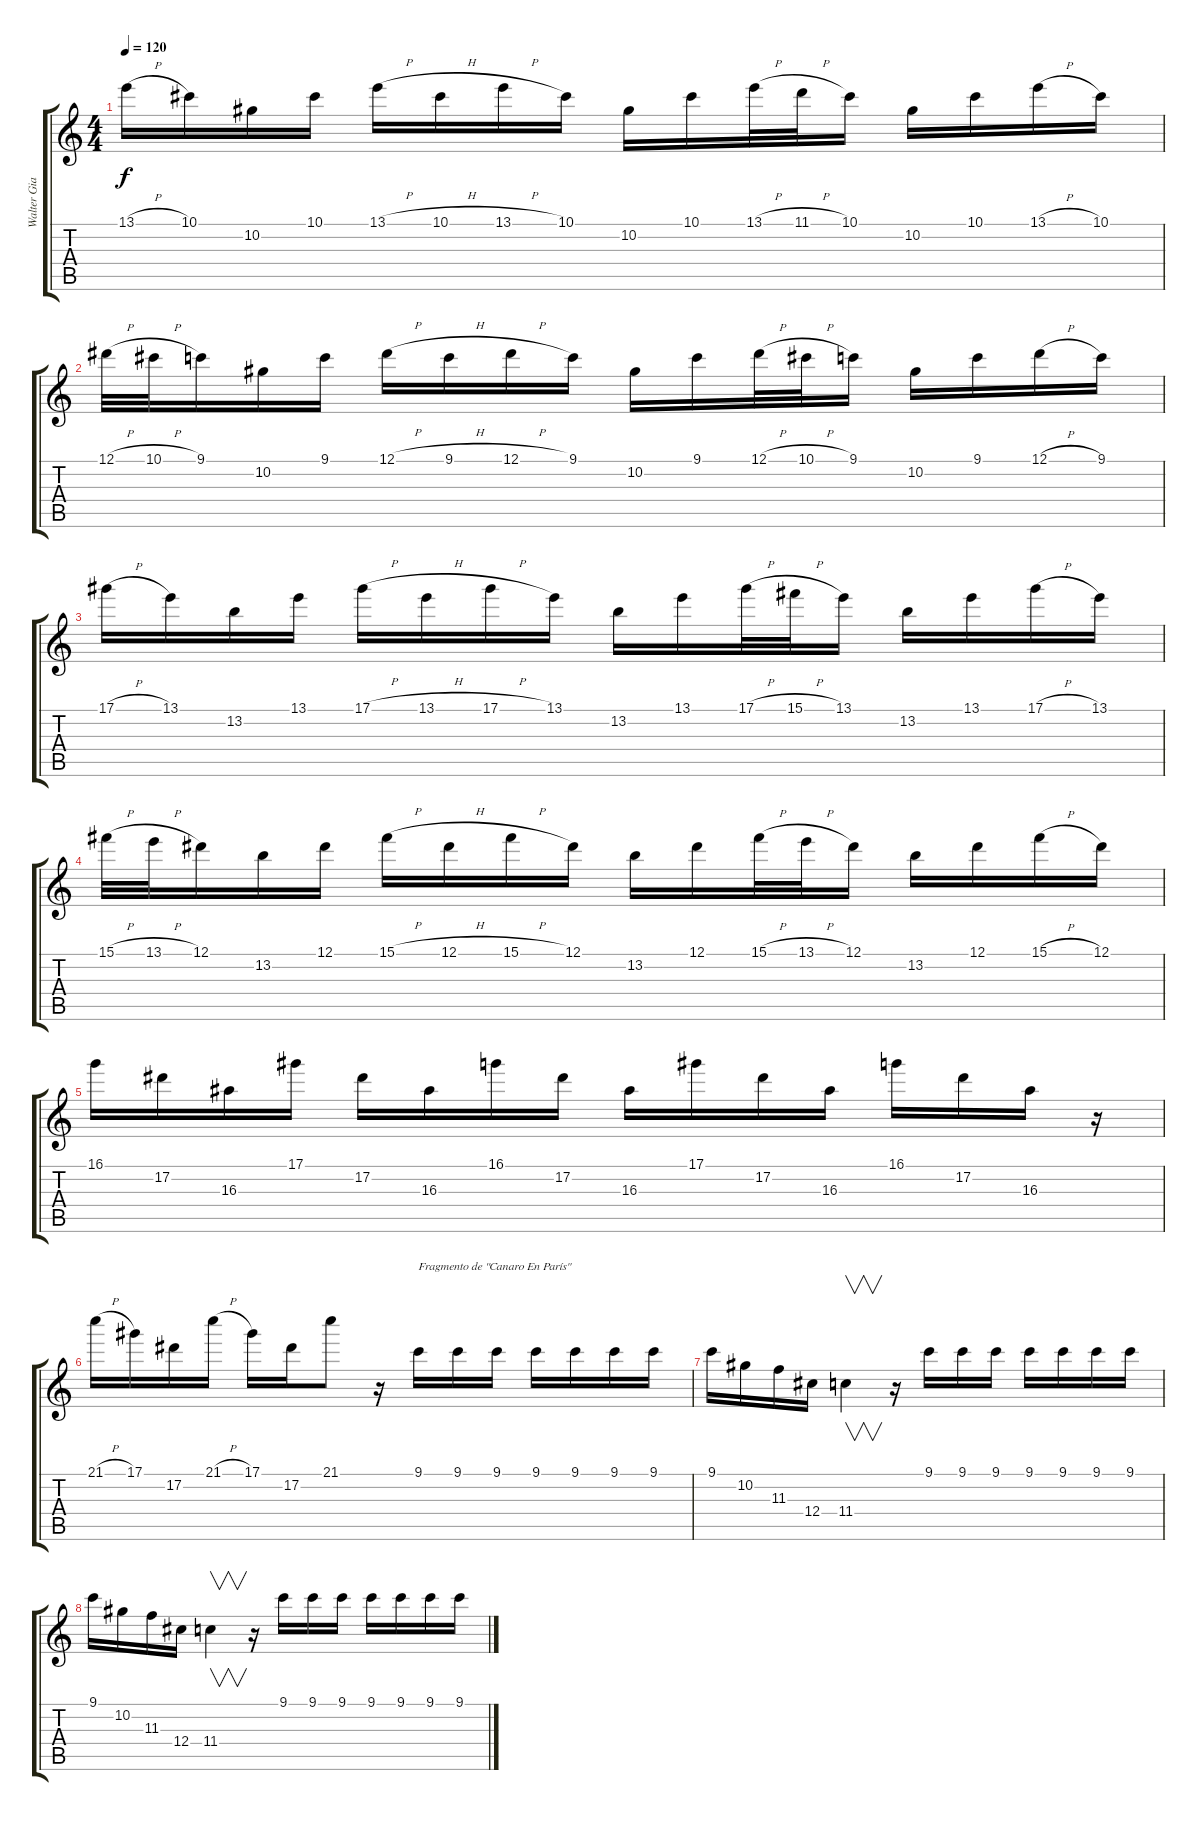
\track ("Walter Giardino (Solos) - Eb" "Walter Gia") {instrument overdrivenguitar}
\staff {score tabs}
\tuning (Eb4 Bb3 Gb3 Db3 Ab2 Eb2) {hide}
\ts (4 4)
\tempo 120
\clef g2
\ks c
13.1{h}.16{dy f} 10.1.16 10.2.16 10.1.16 13.1{h}.16 10.1{h}.16 13.1{h}.16 10.1.16 10.2.16 10.1.16 13.1{h}.32 11.1{h}.32 10.1.16 10.2.16 10.1.16 13.1{h}.16 10.1.16 |
12.1{h}.32 10.1{h}.32 9.1.16 10.2.16 9.1.16 12.1{h}.16 9.1{h}.16 12.1{h}.16 9.1.16 10.2.16 9.1.16 12.1{h}.32 10.1{h}.32 9.1.16 10.2.16 9.1.16 12.1{h}.16 9.1.16 |
17.1{h}.16 13.1.16 13.2.16 13.1.16 17.1{h}.16 13.1{h}.16 17.1{h}.16 13.1.16 13.2.16 13.1.16 17.1{h}.32 15.1{h}.32 13.1.16 13.2.16 13.1.16 17.1{h}.16 13.1.16 |
15.1{h}.32 13.1{h}.32 12.1.16 13.2.16 12.1.16 15.1{h}.16 12.1{h}.16 15.1{h}.16 12.1.16 13.2.16 12.1.16 15.1{h}.32 13.1{h}.32 12.1.16 13.2.16 12.1.16 15.1{h}.16 12.1.16 |
16.1.16 17.2.16 16.3.16 17.1.16 17.2.16 16.3.16 16.1.16 17.2.16 16.3.16 17.1.16 17.2.16 16.3.16 16.1.16 17.2.16 16.3.16 r.16 |
21.1{h}.16 17.1.16 17.2.16 21.1{h}.16 17.1.16 17.2.16 21.1.8 r.16 9.1.16{txt "Fragmento de \"Canaro En París\""} 9.1.16 9.1.16 9.1.16 9.1.16 9.1.16 9.1.16 |
9.1.16 10.2.16 11.3.16 12.4.16 11.4.4{v} r.16 9.1.16 9.1.16 9.1.16 9.1.16 9.1.16 9.1.16 9.1.16 |
9.1.16 10.2.16 11.3.16 12.4.16 11.4.4{v} r.16 9.1.16 9.1.16 9.1.16 9.1.16 9.1.16 9.1.16 9.1.16
